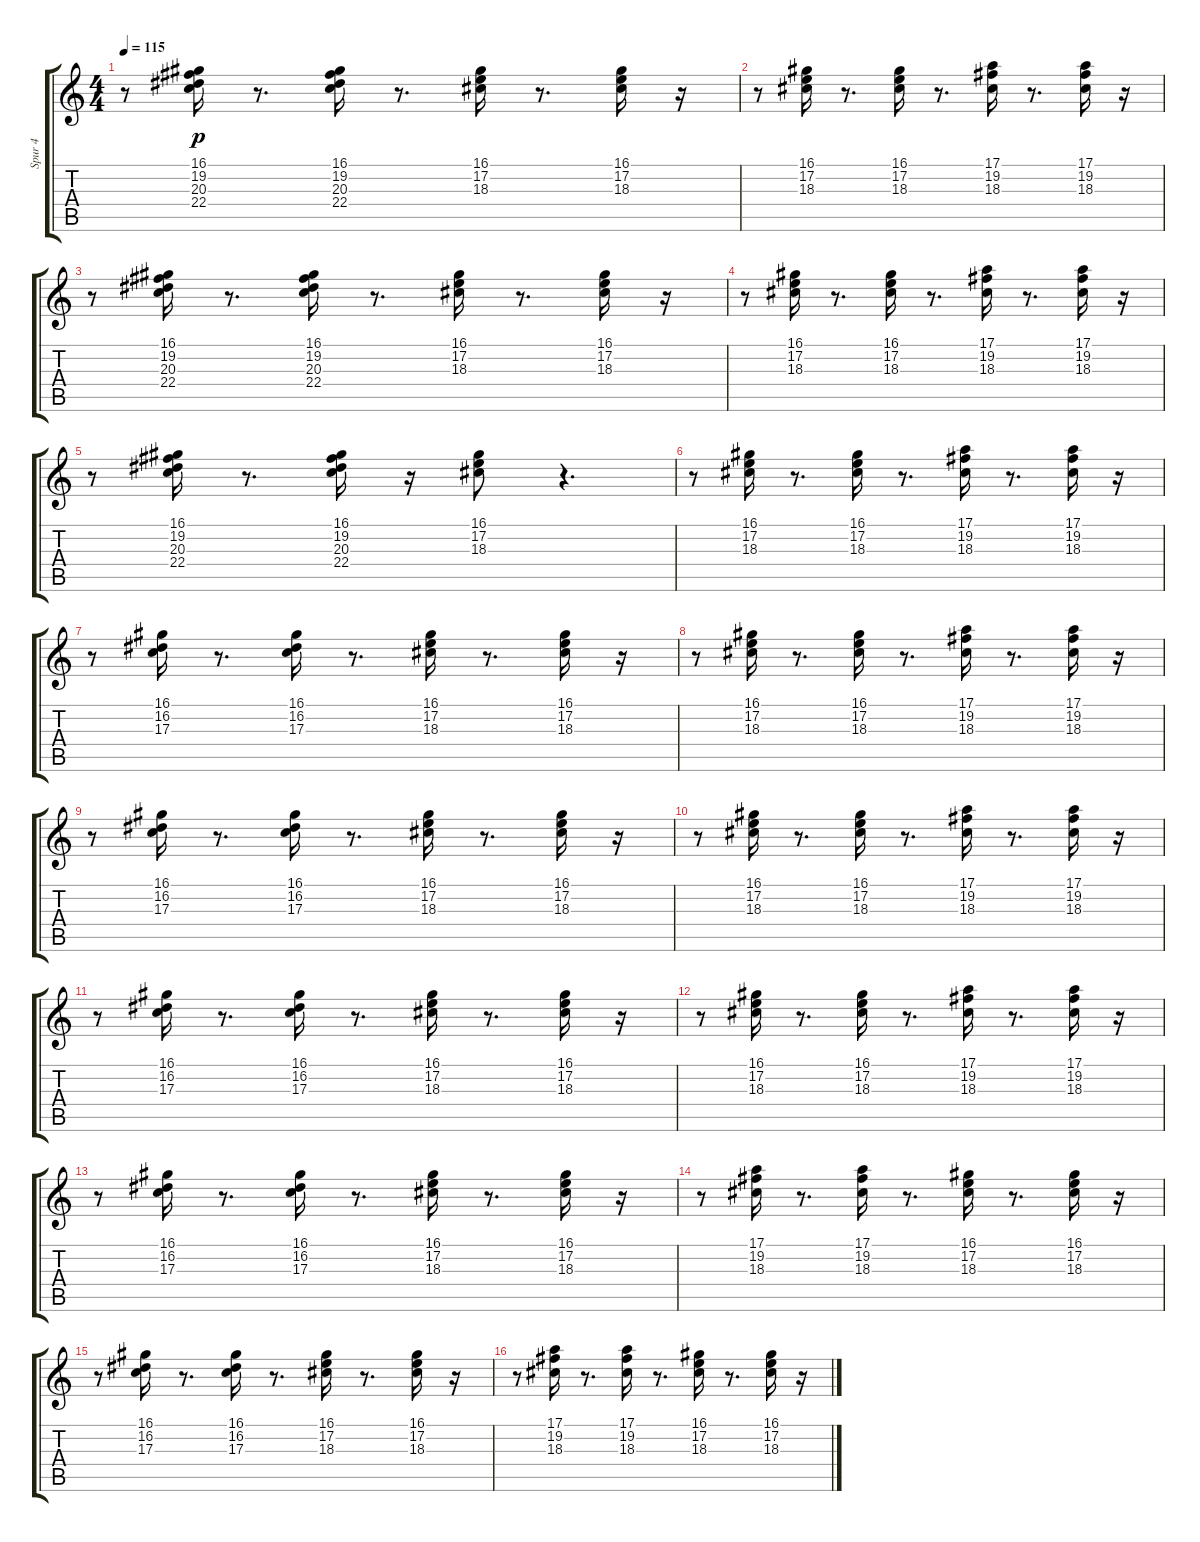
\track ("Spur 4" "Spur 4") {instrument acousticgrandpiano}
\staff {score tabs}
\tuning (E4 B3 G3 D3 A2 E2) {hide}
\ts (4 4)
\tempo 115
\clef g2
\ks c
r.8{dy p} (16.1 19.2 20.3 22.4).16 r.8{d} (16.1 19.2 20.3 22.4).16 r.8{d} (16.1 17.2 18.3).16 r.8{d} (16.1 17.2 18.3).16 r.16 |
r.8 (16.1 17.2 18.3).16 r.8{d} (16.1 17.2 18.3).16 r.8{d} (17.1 19.2 18.3).16 r.8{d} (17.1 19.2 18.3).16 r.16 |
r.8 (16.1 19.2 20.3 22.4).16 r.8{d} (16.1 19.2 20.3 22.4).16 r.8{d} (16.1 17.2 18.3).16 r.8{d} (16.1 17.2 18.3).16 r.16 |
r.8 (16.1 17.2 18.3).16 r.8{d} (16.1 17.2 18.3).16 r.8{d} (17.1 19.2 18.3).16 r.8{d} (17.1 19.2 18.3).16 r.16 |
r.8 (16.1 19.2 20.3 22.4).16 r.8{d} (16.1 19.2 20.3 22.4).16 r.16 (16.1 17.2 18.3).8 r.4{d} |
r.8 (16.1 17.2 18.3).16 r.8{d} (16.1 17.2 18.3).16 r.8{d} (17.1 19.2 18.3).16 r.8{d} (17.1 19.2 18.3).16 r.16 |
r.8 (16.1 16.2 17.3).16 r.8{d} (16.1 16.2 17.3).16 r.8{d} (16.1 17.2 18.3).16 r.8{d} (16.1 17.2 18.3).16 r.16 |
r.8 (16.1 17.2 18.3).16 r.8{d} (16.1 17.2 18.3).16 r.8{d} (17.1 19.2 18.3).16 r.8{d} (17.1 19.2 18.3).16 r.16 |
r.8 (16.1 16.2 17.3).16 r.8{d} (16.1 16.2 17.3).16 r.8{d} (16.1 17.2 18.3).16 r.8{d} (16.1 17.2 18.3).16 r.16 |
r.8 (16.1 17.2 18.3).16 r.8{d} (16.1 17.2 18.3).16 r.8{d} (17.1 19.2 18.3).16 r.8{d} (17.1 19.2 18.3).16 r.16 |
r.8 (16.1 16.2 17.3).16 r.8{d} (16.1 16.2 17.3).16 r.8{d} (16.1 17.2 18.3).16 r.8{d} (16.1 17.2 18.3).16 r.16 |
r.8 (16.1 17.2 18.3).16 r.8{d} (16.1 17.2 18.3).16 r.8{d} (17.1 19.2 18.3).16 r.8{d} (17.1 19.2 18.3).16 r.16 |
r.8 (16.1 16.2 17.3).16 r.8{d} (16.1 16.2 17.3).16 r.8{d} (16.1 17.2 18.3).16 r.8{d} (16.1 17.2 18.3).16 r.16 |
r.8 (17.1 19.2 18.3).16 r.8{d} (17.1 19.2 18.3).16 r.8{d} (16.1 17.2 18.3).16 r.8{d} (16.1 17.2 18.3).16 r.16 |
r.8 (16.1 16.2 17.3).16 r.8{d} (16.1 16.2 17.3).16 r.8{d} (16.1 17.2 18.3).16 r.8{d} (16.1 17.2 18.3).16 r.16 |
r.8 (17.1 19.2 18.3).16 r.8{d} (17.1 19.2 18.3).16 r.8{d} (16.1 17.2 18.3).16 r.8{d} (16.1 17.2 18.3).16 r.16
